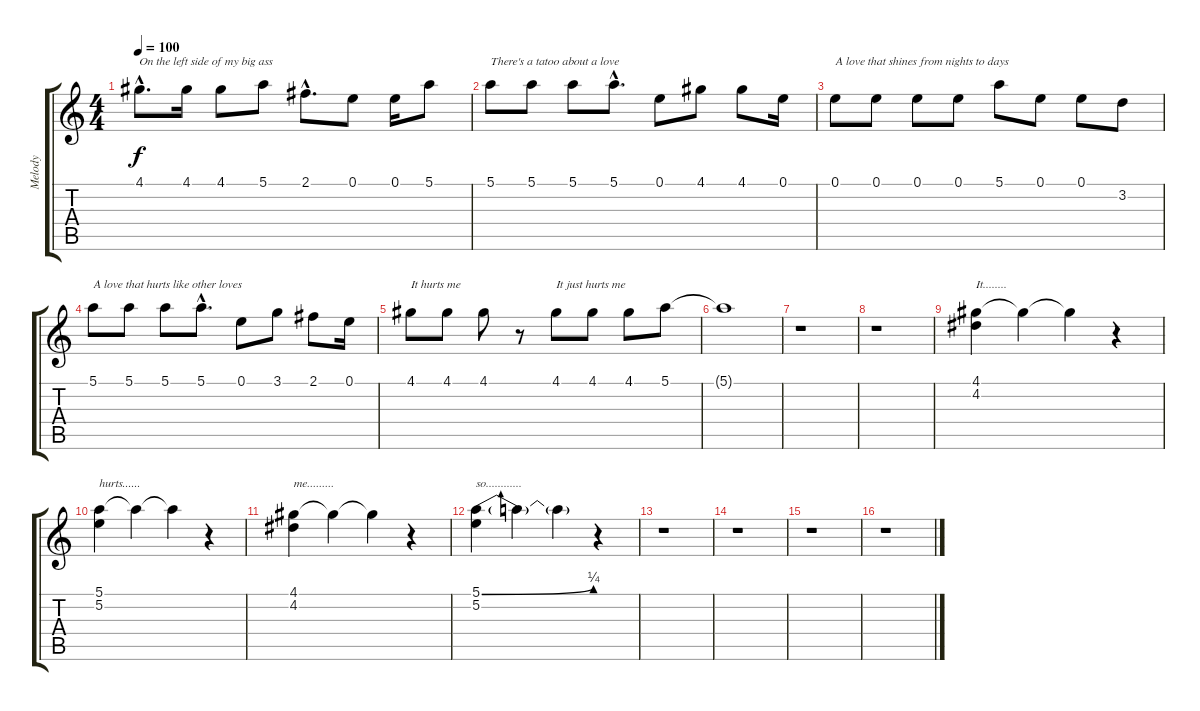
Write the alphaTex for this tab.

\track ("Melody" "Melody") {instrument electricguitarclean}
\staff {score tabs}
\tuning (E4 B3 G3 D3 A2 E2) {hide}
\ts (4 4)
\tempo 100
\clef g2
\ks c
4.1{hac}.8{d txt "On the left side of my big ass" dy f} 4.1.16 4.1.8 5.1.8 2.1{hac}.8{d} 0.1.8 0.1.16 5.1.8 |
5.1.8{txt "There's a tatoo about a love"} 5.1.8 5.1.8 5.1{hac}.8{d} 0.1.8 4.1.8 4.1.8 0.1.16 |
0.1.8{txt "A love that shines from nights to days"} 0.1.8 0.1.8 0.1.8 5.1.8 0.1.8 0.1.8 3.2.8 |
5.1.8{txt "A love that hurts like other loves"} 5.1.8 5.1.8 5.1{hac}.8{d} 0.1.8 3.1.8 2.1.8 0.1.16 |
4.1.8{txt "It hurts me"} 4.1.8 4.1.8 r.8 4.1.8{txt "It just hurts me"} 4.1.8 4.1.8 5.1.8 |
5.1{t}.1 |
r.1 |
r.1 |
(4.1 4.2).4{txt "It........"} 4.1{t}.4 4.1{t}.4 r.4 |
(5.1 5.2).4{txt "hurts......"} 5.1{t}.4 5.1{t}.4 r.4 |
(4.1 4.2).4{txt "me........."} 4.1{t}.4 4.1{t}.4 r.4 |
(5.1{be (bend 0 0 60 1)} 5.2).4{txt "so............"} 5.1{t}.4 5.1{t}.4 r.4 |
r.1 |
r.1 |
r.1 |
r.1
